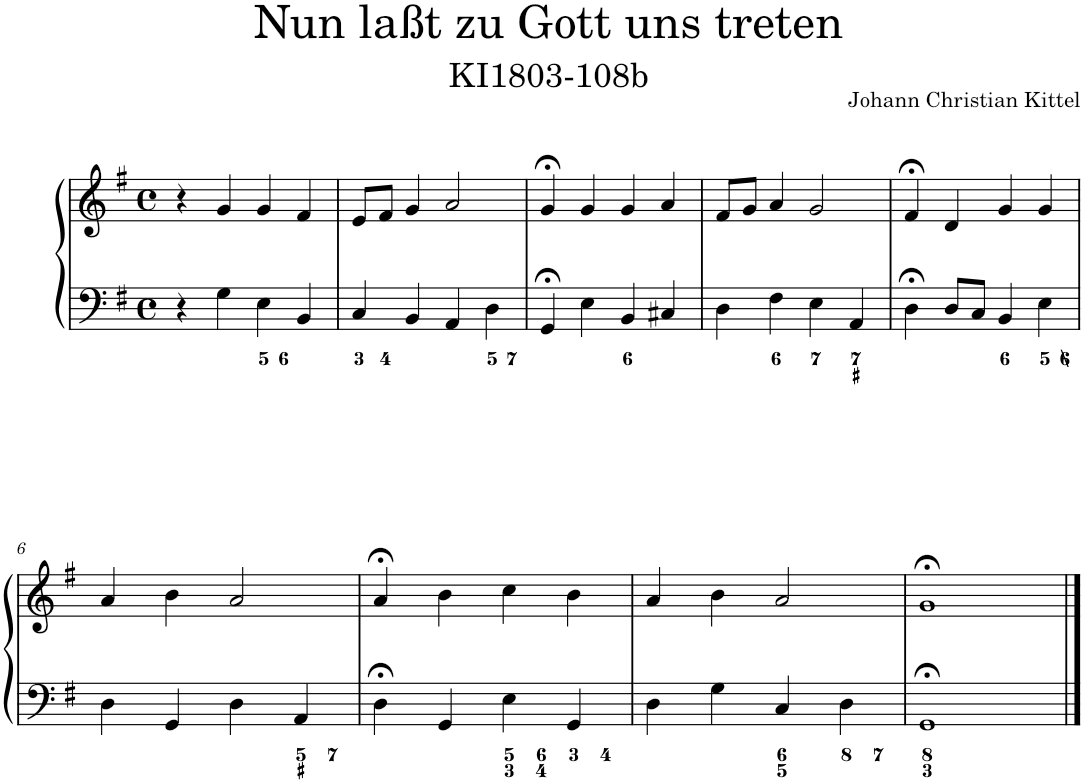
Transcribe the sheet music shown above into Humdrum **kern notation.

**kern	**kern
*part1	*part1
*staff2	*staff1
*I"Piano	*
*I'Pno.	*
*clefF4	*clefG2
*k[f#]	*k[f#]
*M4/4	*M4/4
*met(c)	*met(c)
=1	=1
4r	4r
4G\	4g/
4E\	4g/
4BB/	4f#/
=2	=2
4C/	8e/L
.	8f#/J
4BB/	4g/
4AA/	2a/
4D\	.
=3	=3
4GG;</	4g;</
4E\	4g/
4BB/	4g/
4C#X/	4a/
=4	=4
4D\	8f#/L
.	8g/J
4F#\	4a/
4E\	2g/
4AA/	.
=5	=5
4D;<\	4f#;</
8D/L	4d/
8C/J	.
4BB/	4g/
4E\	4g/
!!LO:LB:g=z
=6	=6
4D\	4a/
4GG/	4b\
4D\	2a/
4AA/	.
=7	=7
4D;<\	4a;</
4GG/	4b\
4E\	4cc\
4GG/	4b\
=8	=8
4D\	4a/
4G\	4b\
4C/	2a/
4D\	.
=9	=9
1GG;<	1g;<
==	==
*-	*-
